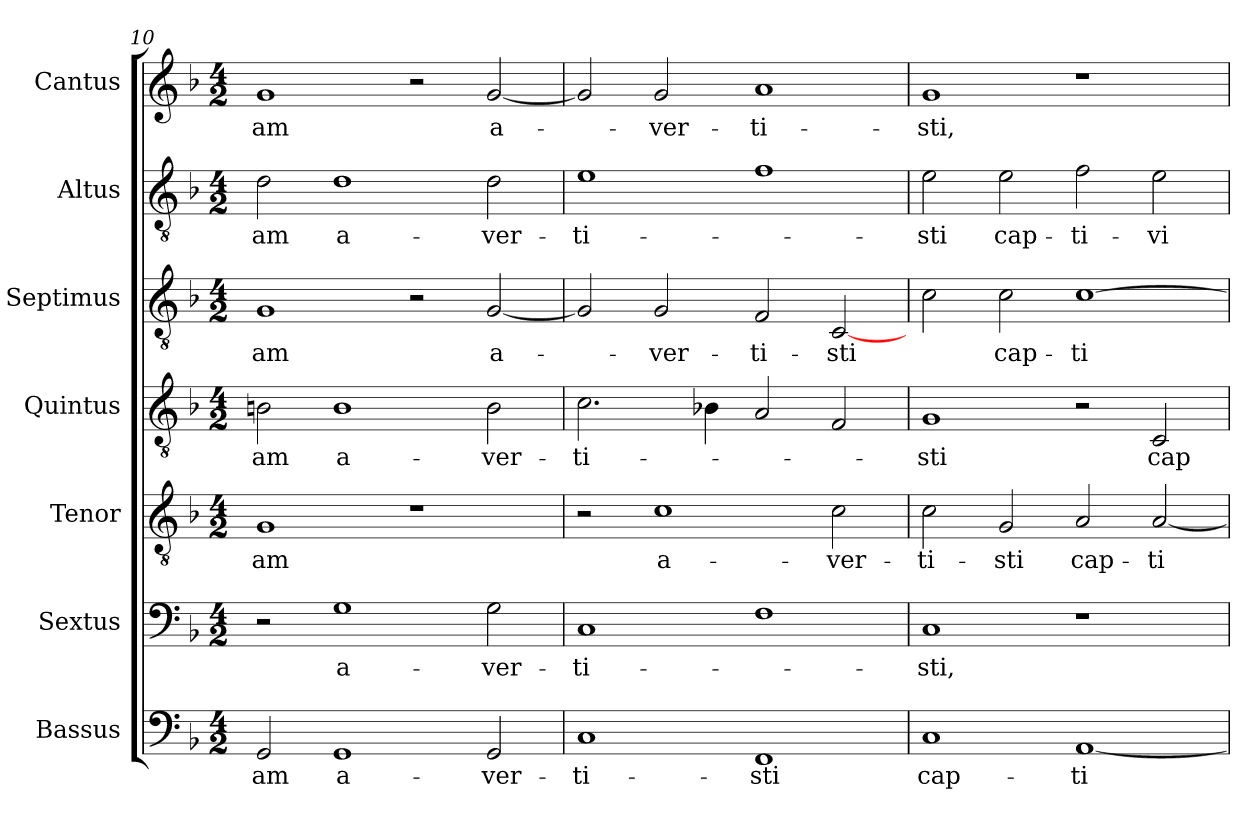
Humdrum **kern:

**kern	**text	**kern	**text	**kern	**text	**kern	**text	**kern	**text	**kern	**text	**kern	**text
*part7	*part7	*part6	*part6	*part5	*part5	*part4	*part4	*part3	*part3	*part2	*part2	*part1	*part1
*staff7	*staff7	*staff6	*staff6	*staff5	*staff5	*staff4	*staff4	*staff3	*staff3	*staff2	*staff2	*staff1	*staff1
*I"Bassus	*	*I"Sextus	*	*I"Tenor	*	*I"Quintus	*	*I"Septimus	*	*I"Altus	*	*I"Cantus	*
*I'B.	*	*	*	*I'T.	*	*	*	*	*	*I'A.	*	*I'C.	*
*clefF4	*	*clefF4	*	*clefGv2	*	*clefGv2	*	*clefGv2	*	*clefGv2	*	*clefG2	*
*	*	*	*	*ITrd7c12	*	*ITrd7c12	*	*ITrd7c12	*	*ITrd7c12	*	*	*
*k[b-]	*	*k[b-]	*	*k[b-]	*	*k[b-]	*	*k[b-]	*	*k[b-]	*	*k[b-]	*
*d:	*	*d:	*	*d:	*	*d:	*	*d:	*	*d:	*	*d:	*
*M4/2	*	*M4/2	*	*M4/2	*	*M4/2	*	*M4/2	*	*M4/2	*	*M4/2	*
=10	=10	=10	=10	=10	=10	=10	=10	=10	=10	=10	=10	=10	=10
!	!LO:LY:b:color=#000000	!	!	!	!	!	!	!	!	!	!	!	!
!	!	!	!	!	!LO:LY:b:color=#000000	!	!	!	!	!	!	!	!
!	!	!	!	!	!	!	!LO:LY:b:color=#000000	!	!	!	!	!	!
!	!	!	!	!	!	!	!	!	!LO:LY:b:color=#000000	!	!	!	!
!	!	!	!	!	!	!	!	!	!	!	!LO:LY:b:color=#000000	!	!
!	!	!	!	!	!	!	!	!	!	!	!	!	!LO:LY:b:color=#000000
2GGi/	-am	2r	.	1GGi	-am	2BBni\	-am	1GGi	-am	2Di\	-am	1gi	-am
!	!LO:LY:b:color=#000000	!	!	!	!	!	!	!	!	!	!	!	!
!	!	!	!LO:LY:b:color=#000000	!	!	!	!	!	!	!	!	!	!
!	!	!	!	!	!	!	!LO:LY:b:color=#000000	!	!	!	!	!	!
!	!	!	!	!	!	!	!	!	!	!	!LO:LY:b:color=#000000	!	!
1GGi	a-	1Gi	a-	.	.	1BBi	a-	.	.	1Di	a-	.	.
.	.	.	.	1r	.	.	.	2r	.	.	.	2r	.
!	!LO:LY:b:color=#000000	!	!	!	!	!	!	!	!	!	!	!	!
!	!	!	!LO:LY:b:color=#000000	!	!	!	!	!	!	!	!	!	!
!	!	!	!	!	!	!	!LO:LY:b:color=#000000	!	!	!	!	!	!
!	!	!	!	!	!	!	!	!	!LO:LY:b:color=#000000	!	!	!	!
!	!	!	!	!	!	!	!	!	!	!	!LO:LY:b:color=#000000	!	!
!	!	!	!	!	!	!	!	!	!	!	!	!	!LO:LY:b:color=#000000
2GGi/	-ver-	2Gi\	-ver-	.	.	2BBi\	-ver-	[2GGi/	a-	2Di\	-ver-	[2gi/	a-
=11	=11	=11	=11	=11	=11	=11	=11	=11	=11	=11	=11	=11	=11
!	!LO:LY:b:color=#000000	!	!	!	!	!	!	!	!	!	!	!	!
!	!	!	!LO:LY:b:color=#000000	!	!	!	!	!	!	!	!	!	!
!	!	!	!	!	!	!	!LO:LY:b:color=#000000	!	!	!	!	!	!
!	!	!	!	!	!	!	!	!	!	!	!LO:LY:b:color=#000000	!	!
1Ci	-ti-	1Ci	-ti-	2r	.	2.Ci\	-ti-	2GGi/]	.	1Ei	-ti-	2gi/]	.
!	!	!	!	!	!LO:LY:b:color=#000000	!	!	!	!	!	!	!	!
!	!	!	!	!	!	!	!	!	!LO:LY:b:color=#000000	!	!	!	!
!	!	!	!	!	!	!	!	!	!	!	!	!	!LO:LY:b:color=#000000
.	.	.	.	1Ci	a-	.	.	2GGi/	-ver-	.	.	2gi/	-ver-
.	.	.	.	.	.	4BB-Xi\	.	.	.	.	.	.	.
!	!LO:LY:b:color=#000000	!	!	!	!	!	!	!	!	!	!	!	!
!	!	!	!	!	!	!	!	!	!LO:LY:b:color=#000000	!	!	!	!
!	!	!	!	!	!	!	!	!	!	!	!	!	!LO:LY:b:color=#000000
1FFi	-sti	1Fi	.	.	.	2AAi/	.	2FFi/	-ti-	1Fi	.	1ai	-ti-
!	!	!	!	!	!LO:LY:b:color=#000000	!	!	!	!	!	!	!	!
!	!	!	!	!	!	!	!	!	!LO:LY:b:color=#000000	!	!	!	!
.	.	.	.	2Ci\	-ver-	2FFi/	.	[2CCi/	-sti	.	.	.	.
!!LO:PB:g=z
=12	=12	=12	=12	=12	=12	=12	=12	=12	=12	=12	=12	=12	=12
!	!LO:LY:b:color=#000000	!	!	!	!	!	!	!	!	!	!	!	!
!	!	!	!LO:LY:b:color=#000000	!	!	!	!	!	!	!	!	!	!
!	!	!	!	!	!LO:LY:b:color=#000000	!	!	!	!	!	!	!	!
!	!	!	!	!	!	!	!LO:LY:b:color=#000000	!	!	!	!	!	!
!	!	!	!	!	!	!	!	!	!	!	!LO:LY:b:color=#000000	!	!
!	!	!	!	!	!	!	!	!	!	!	!	!	!LO:LY:b:color=#000000
1Ci	cap-	1Ci	-sti,	2Ci\	-ti-	1GGi	-sti	2Ci\	.	2Ei\	-sti	1gi	-sti,
!	!	!	!	!	!LO:LY:b:color=#000000	!	!	!	!	!	!	!	!
!	!	!	!	!	!	!	!	!	!LO:LY:b:color=#000000	!	!	!	!
!	!	!	!	!	!	!	!	!	!	!	!LO:LY:b:color=#000000	!	!
.	.	.	.	2GGi/	-sti	.	.	2Ci\	cap-	2Ei\	cap-	.	.
!	!LO:LY:b:color=#000000	!	!	!	!	!	!	!	!	!	!	!	!
!	!	!	!	!	!LO:LY:b:color=#000000	!	!	!	!	!	!	!	!
!	!	!	!	!	!	!	!	!	!LO:LY:b:color=#000000	!	!	!	!
!	!	!	!	!	!	!	!	!	!	!	!LO:LY:b:color=#000000	!	!
[1AAi	-ti-	1r	.	2AAi/	cap-	2r	.	[1Ci	-ti-	2Fi\	-ti-	1r	.
!	!	!	!	!	!LO:LY:b:color=#000000	!	!	!	!	!	!	!	!
!	!	!	!	!	!	!	!LO:LY:b:color=#000000	!	!	!	!	!	!
!	!	!	!	!	!	!	!	!	!	!	!LO:LY:b:color=#000000	!	!
.	.	.	.	[2AAi/	-ti-	2CCi/	cap-	.	.	2Ei\	-vi-	.	.
=	=	=	=	=	=	=	=	=	=	=	=	=	=
*-	*-	*-	*-	*-	*-	*-	*-	*-	*-	*-	*-	*-	*-
